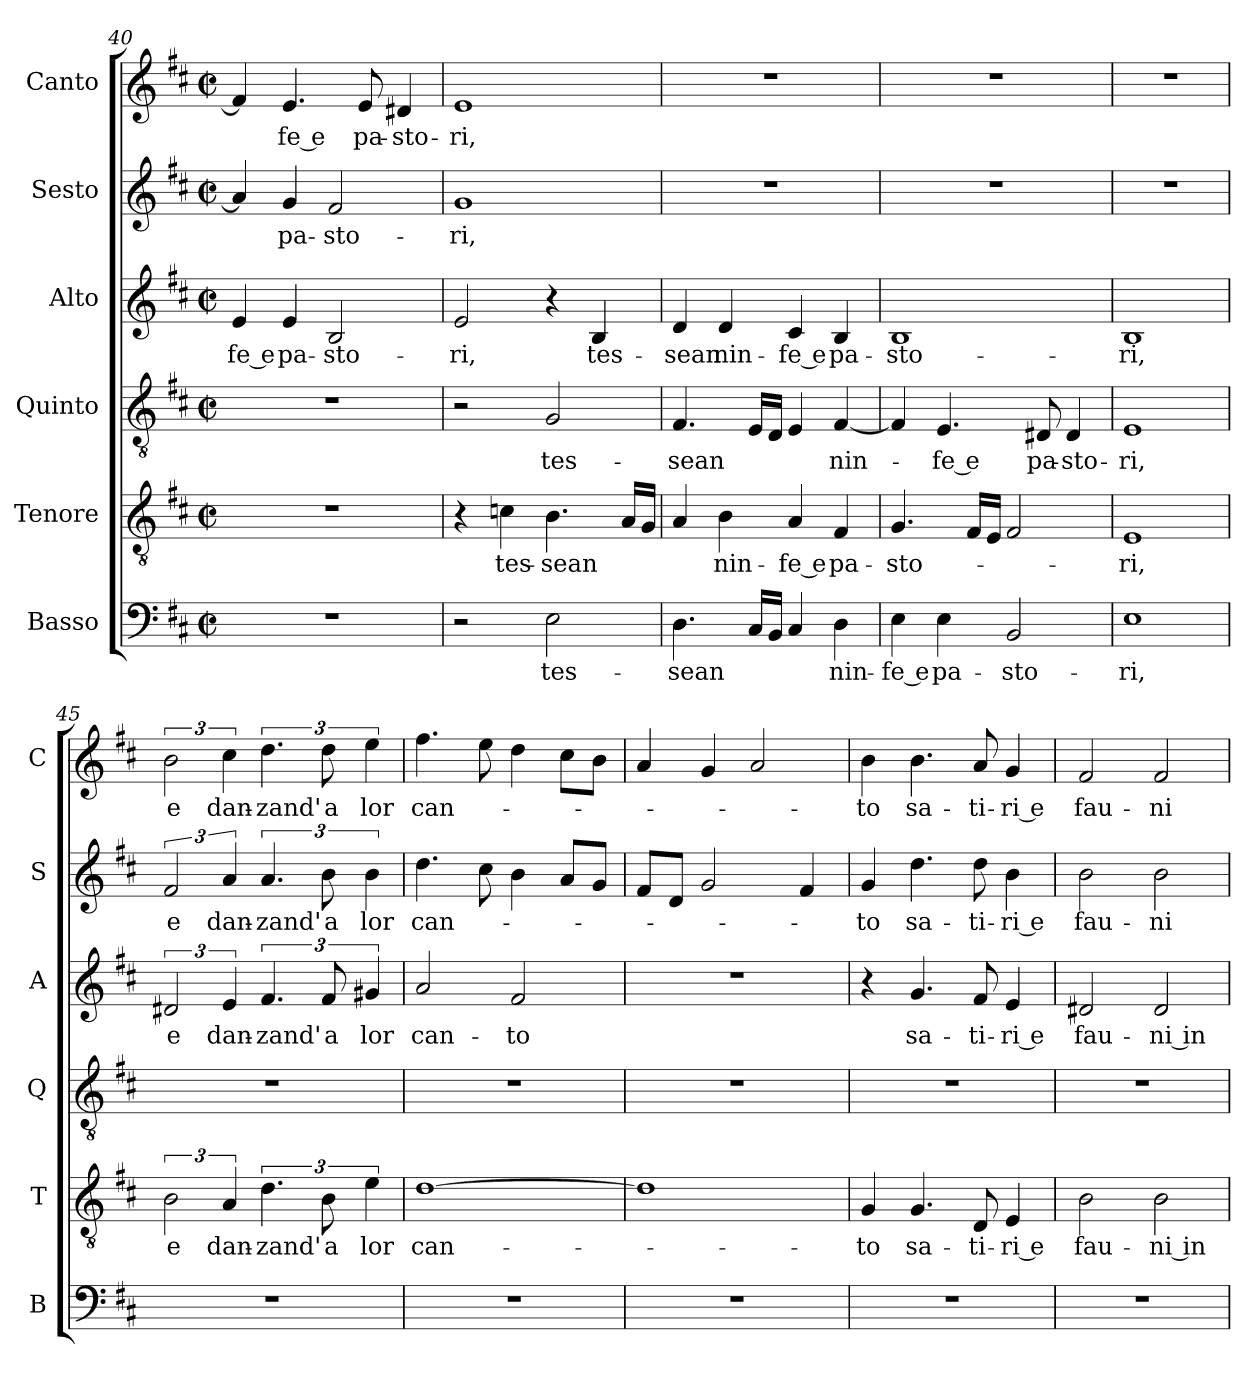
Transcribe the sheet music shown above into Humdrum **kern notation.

**kern	**text	**kern	**text	**kern	**text	**kern	**text	**kern	**text	**kern	**text
*part6	*part6	*part5	*part5	*part4	*part4	*part3	*part3	*part2	*part2	*part1	*part1
*staff6	*staff6	*staff5	*staff5	*staff4	*staff4	*staff3	*staff3	*staff2	*staff2	*staff1	*staff1
*I"Basso	*	*I"Tenore	*	*I"Quinto	*	*I"Alto	*	*I"Sesto	*	*I"Canto	*
*I'B	*	*I'T	*	*I'Q	*	*I'A	*	*I'S	*	*I'C	*
*clefF4	*	*clefGv2	*	*clefGv2	*	*clefG2	*	*clefG2	*	*clefG2	*
*k[f#c#]	*	*k[f#c#]	*	*k[f#c#]	*	*k[f#c#]	*	*k[f#c#]	*	*k[f#c#]	*
*D:	*	*D:	*	*D:	*	*D:	*	*D:	*	*D:	*
*M2/2	*	*M2/2	*	*M2/2	*	*M2/2	*	*M2/2	*	*M2/2	*
*met(c|)	*	*met(c|)	*	*met(c|)	*	*met(c|)	*	*met(c|)	*	*met(c|)	*
=40	=40	=40	=40	=40	=40	=40	=40	=40	=40	=40	=40
!	!	!	!	!	!	!	!LO:LY:b	!	!	!	!
1r	.	1r	.	1r	.	4e/	-fe e	4a/]	.	4f#/]	.
!	!	!	!	!	!	!	!LO:LY:b	!	!LO:LY:b	!	!LO:LY:b
.	.	.	.	.	.	4e/	pa-	4g/	pa-	4.e/	-fe e
!	!	!	!	!	!	!	!LO:LY:b	!	!LO:LY:b	!	!
.	.	.	.	.	.	2B/	-sto-	2f#/	-sto-	.	.
!	!	!	!	!	!	!	!	!	!	!	!LO:LY:b
.	.	.	.	.	.	.	.	.	.	8e/	pa-
!	!	!	!	!	!	!	!	!	!	!	!LO:LY:b
.	.	.	.	.	.	.	.	.	.	4d#X/	-sto-
=41	=41	=41	=41	=41	=41	=41	=41	=41	=41	=41	=41
!	!	!	!	!	!	!	!LO:LY:b	!	!LO:LY:b	!	!LO:LY:b
2r	.	4r	.	2r	.	2e/	-ri,	1g	-ri,	1e	-ri,
!	!	!	!LO:LY:b	!	!	!	!	!	!	!	!
.	.	4cn\	tes-	.	.	.	.	.	.	.	.
!	!LO:LY:b	!	!LO:LY:b	!	!LO:LY:b	!	!	!	!	!	!
2E\	tes-	4.B\	-sean	2G/	tes-	4r	.	.	.	.	.
!	!	!	!	!	!	!	!LO:LY:b	!	!	!	!
.	.	.	.	.	.	4B/	tes-	.	.	.	.
.	.	16A/LL	.	.	.	.	.	.	.	.	.
.	.	16G/JJ	.	.	.	.	.	.	.	.	.
=42	=42	=42	=42	=42	=42	=42	=42	=42	=42	=42	=42
!	!LO:LY:b	!	!	!	!LO:LY:b	!	!LO:LY:b	!	!	!	!
4.D\	-sean	4A/	.	4.F#/	-sean	4d/	-sean	1r	.	1r	.
!	!	!	!LO:LY:b	!	!	!	!LO:LY:b	!	!	!	!
.	.	4B\	nin-	.	.	4d/	nin-	.	.	.	.
16C#/LL	.	.	.	16E/LL	.	.	.	.	.	.	.
16BB/JJ	.	.	.	16D/JJ	.	.	.	.	.	.	.
!	!	!	!LO:LY:b	!	!	!	!LO:LY:b	!	!	!	!
4C#/	.	4A/	-fe e	4E/	.	4c#/	-fe e	.	.	.	.
!	!LO:LY:b	!	!LO:LY:b	!	!LO:LY:b	!	!LO:LY:b	!	!	!	!
4D\	nin-	4F#/	pa-	[4F#/	nin-	4B/	pa-	.	.	.	.
=43	=43	=43	=43	=43	=43	=43	=43	=43	=43	=43	=43
!	!LO:LY:b	!	!LO:LY:b	!	!	!	!LO:LY:b	!	!	!	!
4E\	-fe e	4.G/	-sto-	4F#/]	.	1B	-sto-	1r	.	1r	.
!	!LO:LY:b	!	!	!	!LO:LY:b	!	!	!	!	!	!
4E\	pa-	.	.	4.E/	-fe e	.	.	.	.	.	.
.	.	16F#/LL	.	.	.	.	.	.	.	.	.
.	.	16E/JJ	.	.	.	.	.	.	.	.	.
!	!LO:LY:b	!	!	!	!	!	!	!	!	!	!
2BB/	-sto-	2F#/	.	.	.	.	.	.	.	.	.
!	!	!	!	!	!LO:LY:b	!	!	!	!	!	!
.	.	.	.	8D#X/	pa-	.	.	.	.	.	.
!	!	!	!	!	!LO:LY:b	!	!	!	!	!	!
.	.	.	.	4D#/	-sto-	.	.	.	.	.	.
=44	=44	=44	=44	=44	=44	=44	=44	=44	=44	=44	=44
!	!LO:LY:b	!	!LO:LY:b	!	!LO:LY:b	!	!LO:LY:b	!	!	!	!
1E	-ri,	1E	-ri,	1E	-ri,	1B	-ri,	1r	.	1r	.
!!LO:PB:g=z
=45	=45	=45	=45	=45	=45	=45	=45	=45	=45	=45	=45
!	!	!	!LO:LY:b	!	!	!	!LO:LY:b	!	!LO:LY:b	!	!LO:LY:b
1r	.	3B\	e	1r	.	3d#X/	e	3f#/	e	3b\	e
!	!	!	!LO:LY:b	!	!	!	!LO:LY:b	!	!LO:LY:b	!	!LO:LY:b
.	.	6A/	dan-	.	.	6e/	dan-	6a/	dan-	6cc#\	dan-
!	!	!	!LO:LY:b	!	!	!	!LO:LY:b	!	!LO:LY:b	!	!LO:LY:b
.	.	6.d\	-zand'	.	.	6.f#/	-zand'	6.a/	-zand'	6.dd\	-zand'
!	!	!	!LO:LY:b	!	!	!	!LO:LY:b	!	!LO:LY:b	!	!LO:LY:b
.	.	12B\	a	.	.	12f#/	a	12b\	a	12dd\	a
!	!	!	!LO:LY:b	!	!	!	!LO:LY:b	!	!LO:LY:b	!	!LO:LY:b
.	.	6e\	lor	.	.	6g#X/	lor	6b\	lor	6ee\	lor
=46	=46	=46	=46	=46	=46	=46	=46	=46	=46	=46	=46
!	!	!	!LO:LY:b	!	!	!	!LO:LY:b	!	!LO:LY:b	!	!LO:LY:b
1r	.	[1d	can-	1r	.	2a/	can-	4.dd\	can-	4.ff#\	can-
.	.	.	.	.	.	.	.	8cc#\	.	8ee\	.
!	!	!	!	!	!	!	!LO:LY:b	!	!	!	!
.	.	.	.	.	.	2f#/	-to	4b\	.	4dd\	.
.	.	.	.	.	.	.	.	8a/L	.	8cc#\L	.
.	.	.	.	.	.	.	.	8g/J	.	8b\J	.
=47	=47	=47	=47	=47	=47	=47	=47	=47	=47	=47	=47
1r	.	1d]	.	1r	.	1r	.	8f#/L	.	4a/	.
.	.	.	.	.	.	.	.	8d/J	.	.	.
.	.	.	.	.	.	.	.	2g/	.	4g/	.
.	.	.	.	.	.	.	.	.	.	2a/	.
.	.	.	.	.	.	.	.	4f#/	.	.	.
=48	=48	=48	=48	=48	=48	=48	=48	=48	=48	=48	=48
!	!	!	!LO:LY:b	!	!	!	!	!	!LO:LY:b	!	!LO:LY:b
1r	.	4G/	-to	1r	.	4r	.	4g/	-to	4b\	-to
!	!	!	!LO:LY:b	!	!	!	!LO:LY:b	!	!LO:LY:b	!	!LO:LY:b
.	.	4.G/	sa-	.	.	4.g/	sa-	4.dd\	sa-	4.b\	sa-
!	!	!	!LO:LY:b	!	!	!	!LO:LY:b	!	!LO:LY:b	!	!LO:LY:b
.	.	8D/	-ti-	.	.	8f#/	-ti-	8dd\	-ti-	8a/	-ti-
!	!	!	!LO:LY:b	!	!	!	!LO:LY:b	!	!LO:LY:b	!	!LO:LY:b
.	.	4E/	-ri e	.	.	4e/	-ri e	4b\	-ri e	4g/	-ri e
=49	=49	=49	=49	=49	=49	=49	=49	=49	=49	=49	=49
!	!	!	!LO:LY:b	!	!	!	!LO:LY:b	!	!LO:LY:b	!	!LO:LY:b
1r	.	2B\	fau-	1r	.	2d#X/	fau-	2b\	fau-	2f#/	fau-
!	!	!	!LO:LY:b	!	!	!	!LO:LY:b	!	!LO:LY:b	!	!LO:LY:b
.	.	2B\	-ni in	.	.	2d#/	-ni in	2b\	-ni	2f#/	-ni
=	=	=	=	=	=	=	=	=	=	=	=
*-	*-	*-	*-	*-	*-	*-	*-	*-	*-	*-	*-
